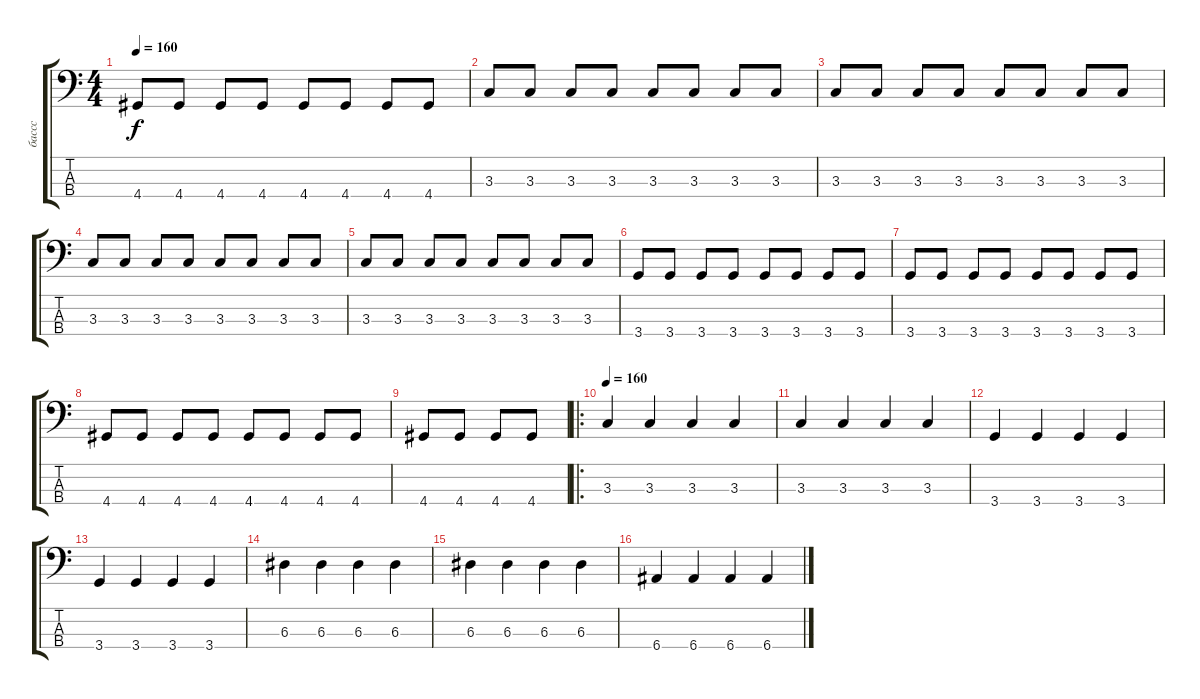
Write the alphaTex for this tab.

\track ("бассс" "бассс") {instrument electricbassfinger}
\staff {score tabs}
\tuning (G2 D2 A1 E1) {hide}
\ts (4 4)
\tempo 160
\clef f4
\ks c
4.4.8{dy f} 4.4.8 4.4.8 4.4.8 4.4.8 4.4.8 4.4.8 4.4.8 |
3.3.8 3.3.8 3.3.8 3.3.8 3.3.8 3.3.8 3.3.8 3.3.8 |
3.3.8 3.3.8 3.3.8 3.3.8 3.3.8 3.3.8 3.3.8 3.3.8 |
3.3.8 3.3.8 3.3.8 3.3.8 3.3.8 3.3.8 3.3.8 3.3.8 |
3.3.8 3.3.8 3.3.8 3.3.8 3.3.8 3.3.8 3.3.8 3.3.8 |
3.4.8 3.4.8 3.4.8 3.4.8 3.4.8 3.4.8 3.4.8 3.4.8 |
3.4.8 3.4.8 3.4.8 3.4.8 3.4.8 3.4.8 3.4.8 3.4.8 |
4.4.8 4.4.8 4.4.8 4.4.8 4.4.8 4.4.8 4.4.8 4.4.8 |
4.4.8 4.4.8 4.4.8 4.4.8 |
\ro
\tempo 190
\tempo 160
3.3.4 3.3.4 3.3.4 3.3.4 |
3.3.4 3.3.4 3.3.4 3.3.4 |
3.4.4 3.4.4 3.4.4 3.4.4 |
3.4.4 3.4.4 3.4.4 3.4.4 |
6.3.4 6.3.4 6.3.4 6.3.4 |
6.3.4 6.3.4 6.3.4 6.3.4 |
6.4.4 6.4.4 6.4.4 6.4.4
